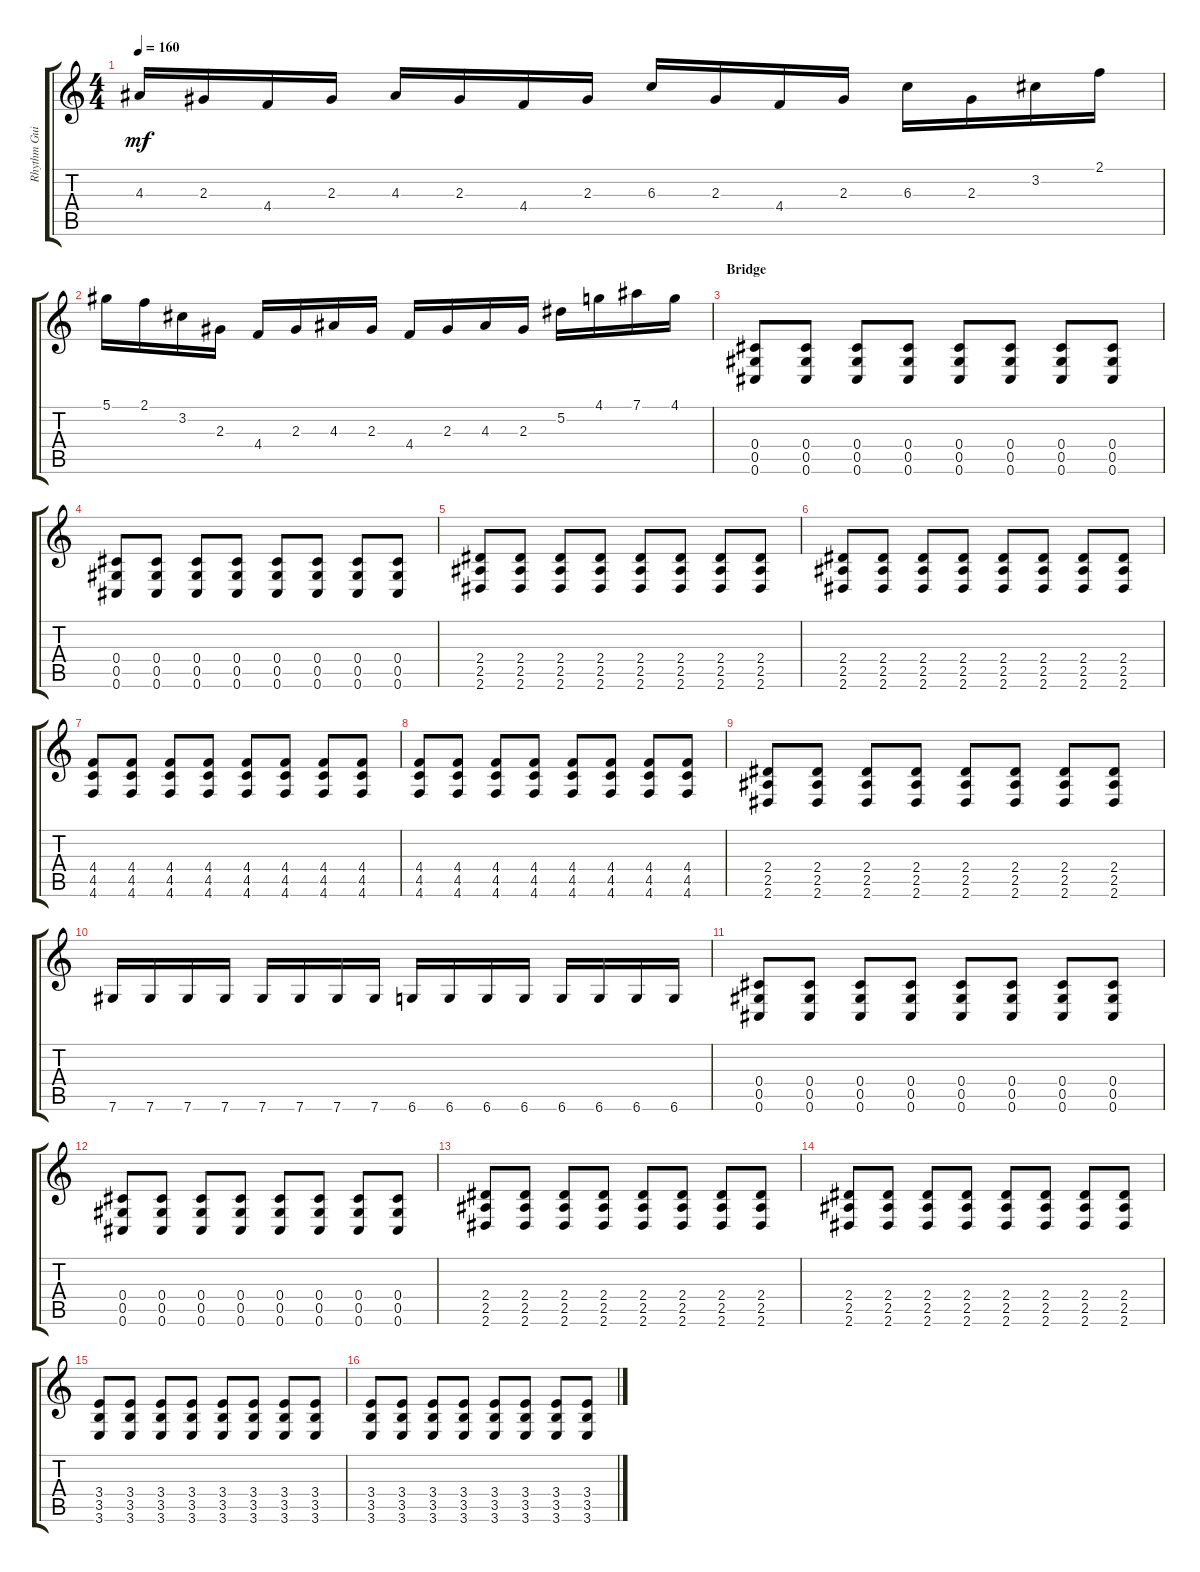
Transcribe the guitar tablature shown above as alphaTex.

\track ("Rhythm Guitar" "Rhythm Gui") {instrument distortionguitar}
\staff {score tabs}
\tuning (Eb4 Bb3 Gb3 Db3 Ab2 Db2) {hide}
\ts (4 4)
\tempo 160
\clef g2
\ks c
4.3.16{dy mf} 2.3.16 4.4.16 2.3.16 4.3.16 2.3.16 4.4.16 2.3.16 6.3.16 2.3.16 4.4.16 2.3.16 6.3.16 2.3.16 3.2.16 2.1.16 |
5.1.16 2.1.16 3.2.16 2.3.16 4.4.16 2.3.16 4.3.16 2.3.16 4.4.16 2.3.16 4.3.16 2.3.16 5.2.16 4.1.16 7.1.16 4.1.16 |
\section ("" "Bridge")
(0.4 0.5 0.6).8 (0.4 0.5 0.6).8 (0.4 0.5 0.6).8 (0.4 0.5 0.6).8 (0.4 0.5 0.6).8 (0.4 0.5 0.6).8 (0.4 0.5 0.6).8 (0.4 0.5 0.6).8 |
(0.4 0.5 0.6).8 (0.4 0.5 0.6).8 (0.4 0.5 0.6).8 (0.4 0.5 0.6).8 (0.4 0.5 0.6).8 (0.4 0.5 0.6).8 (0.4 0.5 0.6).8 (0.4 0.5 0.6).8 |
(2.4 2.5 2.6).8 (2.4 2.5 2.6).8 (2.4 2.5 2.6).8 (2.4 2.5 2.6).8 (2.4 2.5 2.6).8 (2.4 2.5 2.6).8 (2.4 2.5 2.6).8 (2.4 2.5 2.6).8 |
(2.4 2.5 2.6).8 (2.4 2.5 2.6).8 (2.4 2.5 2.6).8 (2.4 2.5 2.6).8 (2.4 2.5 2.6).8 (2.4 2.5 2.6).8 (2.4 2.5 2.6).8 (2.4 2.5 2.6).8 |
(4.4 4.5 4.6).8 (4.4 4.5 4.6).8 (4.4 4.5 4.6).8 (4.4 4.5 4.6).8 (4.4 4.5 4.6).8 (4.4 4.5 4.6).8 (4.4 4.5 4.6).8 (4.4 4.5 4.6).8 |
(4.4 4.5 4.6).8 (4.4 4.5 4.6).8 (4.4 4.5 4.6).8 (4.4 4.5 4.6).8 (4.4 4.5 4.6).8 (4.4 4.5 4.6).8 (4.4 4.5 4.6).8 (4.4 4.5 4.6).8 |
(2.4 2.5 2.6).8 (2.4 2.5 2.6).8 (2.4 2.5 2.6).8 (2.4 2.5 2.6).8 (2.4 2.5 2.6).8 (2.4 2.5 2.6).8 (2.4 2.5 2.6).8 (2.4 2.5 2.6).8 |
7.6.16 7.6.16 7.6.16 7.6.16 7.6.16 7.6.16 7.6.16 7.6.16 6.6.16 6.6.16 6.6.16 6.6.16 6.6.16 6.6.16 6.6.16 6.6.16 |
(0.4 0.5 0.6).8 (0.4 0.5 0.6).8 (0.4 0.5 0.6).8 (0.4 0.5 0.6).8 (0.4 0.5 0.6).8 (0.4 0.5 0.6).8 (0.4 0.5 0.6).8 (0.4 0.5 0.6).8 |
(0.4 0.5 0.6).8 (0.4 0.5 0.6).8 (0.4 0.5 0.6).8 (0.4 0.5 0.6).8 (0.4 0.5 0.6).8 (0.4 0.5 0.6).8 (0.4 0.5 0.6).8 (0.4 0.5 0.6).8 |
(2.4 2.5 2.6).8 (2.4 2.5 2.6).8 (2.4 2.5 2.6).8 (2.4 2.5 2.6).8 (2.4 2.5 2.6).8 (2.4 2.5 2.6).8 (2.4 2.5 2.6).8 (2.4 2.5 2.6).8 |
(2.4 2.5 2.6).8 (2.4 2.5 2.6).8 (2.4 2.5 2.6).8 (2.4 2.5 2.6).8 (2.4 2.5 2.6).8 (2.4 2.5 2.6).8 (2.4 2.5 2.6).8 (2.4 2.5 2.6).8 |
(3.4 3.5 3.6).8 (3.4 3.5 3.6).8 (3.4 3.5 3.6).8 (3.4 3.5 3.6).8 (3.4 3.5 3.6).8 (3.4 3.5 3.6).8 (3.4 3.5 3.6).8 (3.4 3.5 3.6).8 |
(3.4 3.5 3.6).8 (3.4 3.5 3.6).8 (3.4 3.5 3.6).8 (3.4 3.5 3.6).8 (3.4 3.5 3.6).8 (3.4 3.5 3.6).8 (3.4 3.5 3.6).8 (3.4 3.5 3.6).8
